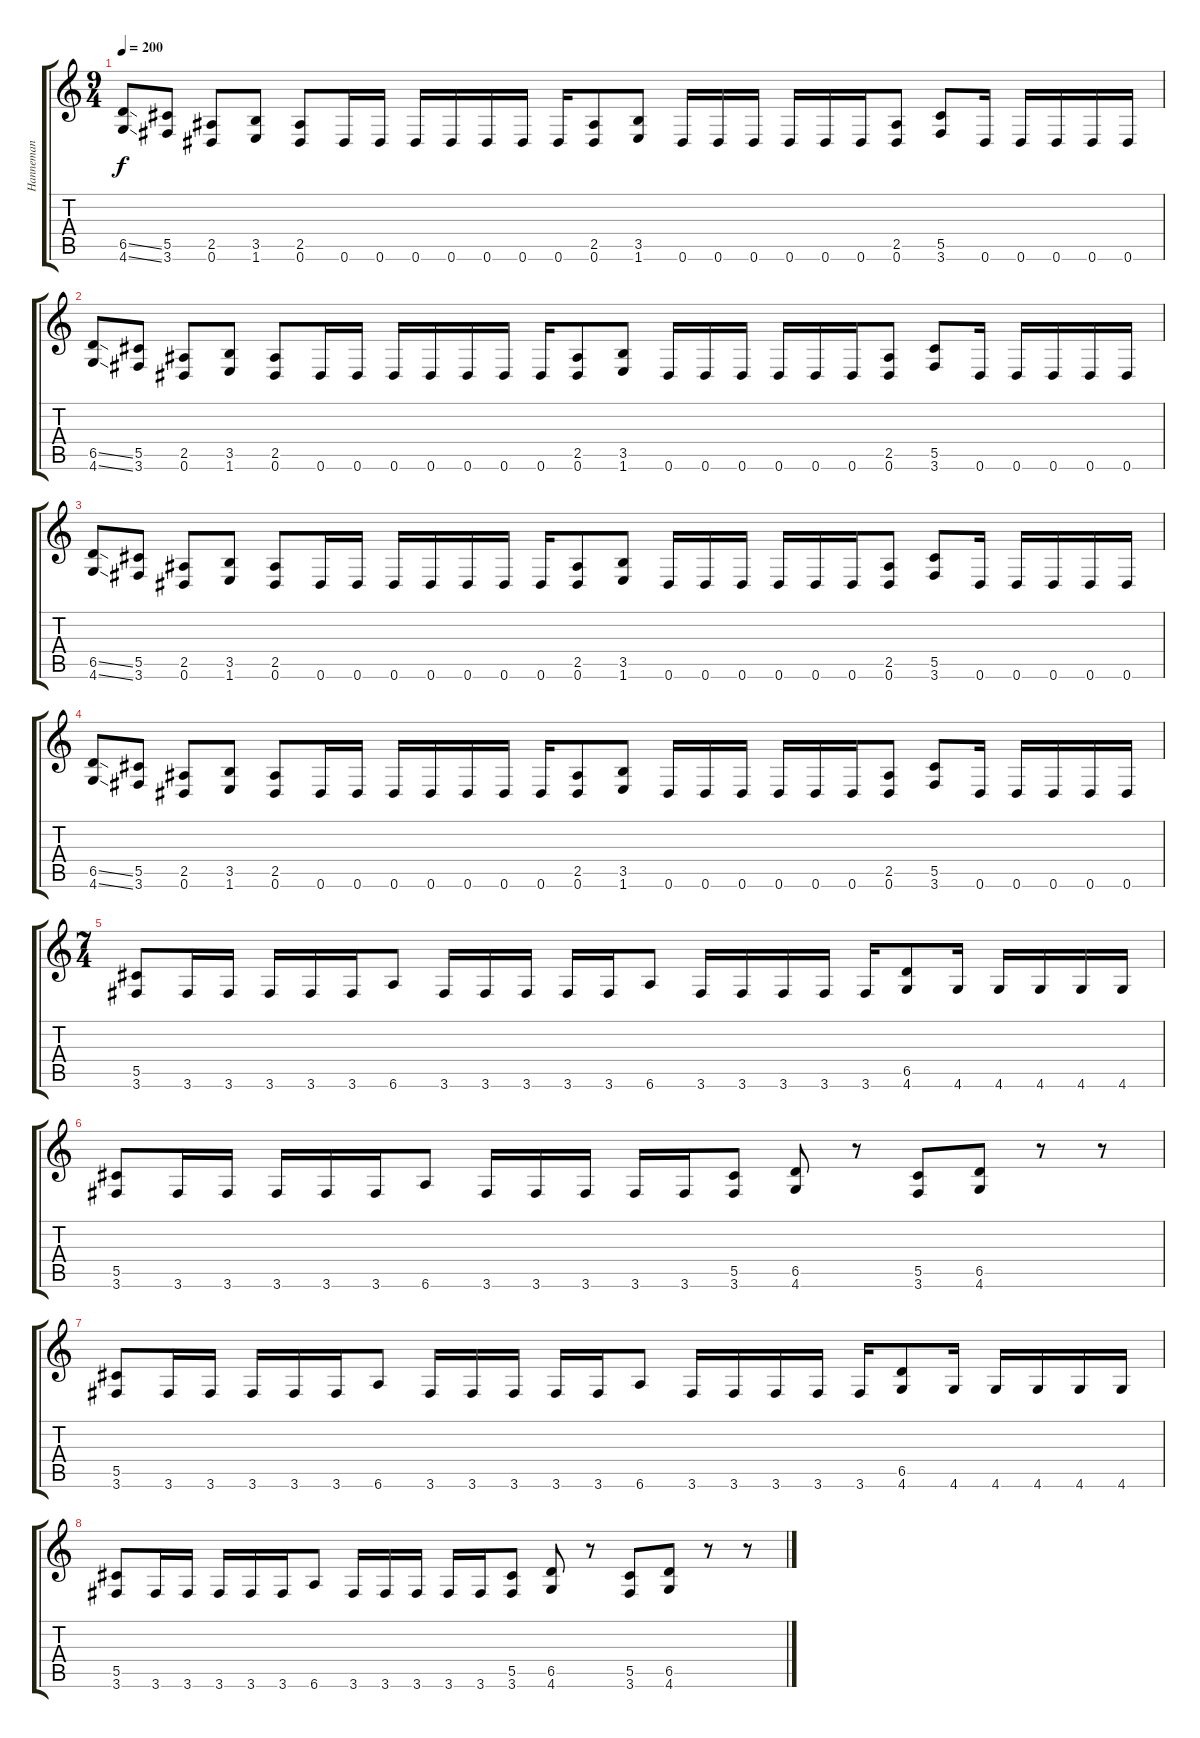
\track ("Hanneman" "Hanneman") {instrument distortionguitar}
\staff {score tabs}
\tuning (Eb4 Bb3 Gb3 Db3 Ab2 Eb2) {hide}
\ts (9 4)
\tempo 200
\clef g2
\ks c
(6.5{ss} 4.6{ss}).8{dy f volume 10} (5.5 3.6).8 (2.5 0.6).8 (3.5 1.6).8 (2.5 0.6).8 0.6.16 0.6.16 0.6.16 0.6.16 0.6.16 0.6.16 0.6.16 (2.5 0.6).8 (3.5 1.6).8 0.6.16 0.6.16 0.6.16 0.6.16 0.6.16 0.6.16 (2.5 0.6).8 (5.5 3.6).8 0.6.16 0.6.16 0.6.16 0.6.16 0.6.16 |
(6.5{ss} 4.6{ss}).8{volume 10} (5.5 3.6).8 (2.5 0.6).8 (3.5 1.6).8 (2.5 0.6).8 0.6.16 0.6.16 0.6.16 0.6.16 0.6.16 0.6.16 0.6.16 (2.5 0.6).8 (3.5 1.6).8 0.6.16 0.6.16 0.6.16 0.6.16 0.6.16 0.6.16 (2.5 0.6).8 (5.5 3.6).8 0.6.16 0.6.16 0.6.16 0.6.16 0.6.16 |
(6.5{ss} 4.6{ss}).8{volume 10} (5.5 3.6).8 (2.5 0.6).8 (3.5 1.6).8 (2.5 0.6).8 0.6.16 0.6.16 0.6.16 0.6.16 0.6.16 0.6.16 0.6.16 (2.5 0.6).8 (3.5 1.6).8 0.6.16 0.6.16 0.6.16 0.6.16 0.6.16 0.6.16 (2.5 0.6).8 (5.5 3.6).8 0.6.16 0.6.16 0.6.16 0.6.16 0.6.16 |
(6.5{ss} 4.6{ss}).8{volume 10} (5.5 3.6).8 (2.5 0.6).8 (3.5 1.6).8 (2.5 0.6).8 0.6.16 0.6.16 0.6.16 0.6.16 0.6.16 0.6.16 0.6.16 (2.5 0.6).8 (3.5 1.6).8 0.6.16 0.6.16 0.6.16 0.6.16 0.6.16 0.6.16 (2.5 0.6).8 (5.5 3.6).8 0.6.16 0.6.16 0.6.16 0.6.16 0.6.16 |
\ts (7 4)
(5.5 3.6).8 3.6.16 3.6.16 3.6.16 3.6.16 3.6.16 6.6.8 3.6.16 3.6.16 3.6.16 3.6.16 3.6.16 6.6.8 3.6.16 3.6.16 3.6.16 3.6.16 3.6.16 (6.5 4.6).8 4.6.16 4.6.16 4.6.16 4.6.16 4.6.16 |
(5.5 3.6).8 3.6.16 3.6.16 3.6.16 3.6.16 3.6.16 6.6.8 3.6.16 3.6.16 3.6.16 3.6.16 3.6.16 (5.5 3.6).8 (6.5 4.6).8 r.8 (5.5 3.6).8 (6.5 4.6).8 r.8 r.8 |
(5.5 3.6).8 3.6.16 3.6.16 3.6.16 3.6.16 3.6.16 6.6.8 3.6.16 3.6.16 3.6.16 3.6.16 3.6.16 6.6.8 3.6.16 3.6.16 3.6.16 3.6.16 3.6.16 (6.5 4.6).8 4.6.16 4.6.16 4.6.16 4.6.16 4.6.16 |
(5.5 3.6).8 3.6.16 3.6.16 3.6.16 3.6.16 3.6.16 6.6.8 3.6.16 3.6.16 3.6.16 3.6.16 3.6.16 (5.5 3.6).8 (6.5 4.6).8 r.8 (5.5 3.6).8 (6.5 4.6).8 r.8 r.8
